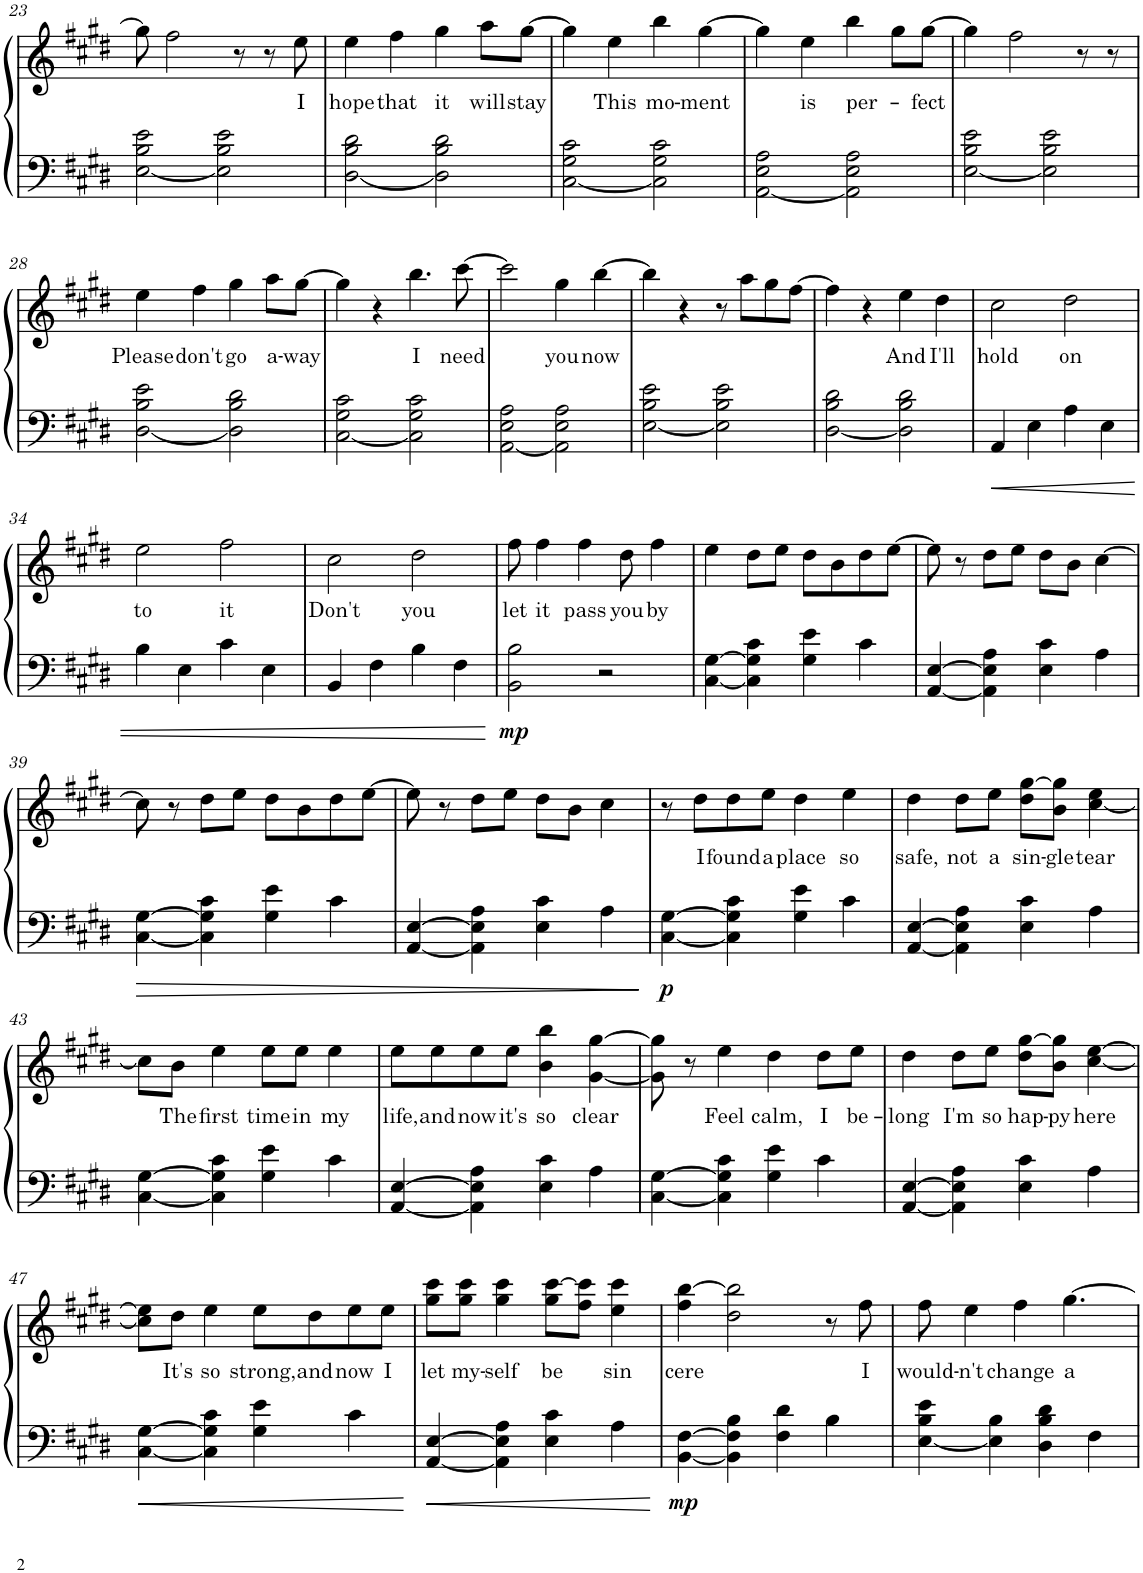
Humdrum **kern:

**kern	**kern	**text	**dynam
*part1	*part1	*part1	*part1
*staff2	*staff1	*staff1	*staff1/2
*I"Piano	*	*	*
*I'Pno.	*	*	*
!!LO:PB:g=z
*clefF4	*clefG2	*	*
*k[f#c#g#d#]	*k[f#c#g#d#]	*	*
*M4/4	*M4/4	*	*
=23	=23	=23	=23
[2E\ 2B\ 2e\	8gg#\]	.	.
.	2ff#\	.	.
2E\] 2B\ 2e\	.	.	.
.	8r	.	.
.	8r	.	.
!	!	!LO:LY:b	!
.	8ee\	I	.
=24	=24	=24	=24
!	!	!LO:LY:b	!
[2D#\ 2B\ 2d#\	4ee\	hope	.
!	!	!LO:LY:b	!
.	4ff#\	that	.
!	!	!LO:LY:b	!
2D#\] 2B\ 2d#\	4gg#\	it	.
!	!	!LO:LY:b	!
.	8aa\L	will	.
!	!	!LO:LY:b	!
.	[8gg#\J	stay	.
=25	=25	=25	=25
[2C#\ 2G#\ 2c#\	4gg#\]	.	.
!	!	!LO:LY:b	!
.	4ee\	This	.
!	!	!LO:LY:b	!
2C#\] 2G#\ 2c#\	4bb\	mo-	.
!	!	!LO:LY:b	!
.	[4gg#\	-ment	.
=26	=26	=26	=26
[2AA\ 2E\ 2A\	4gg#\]	.	.
!	!	!LO:LY:b	!
.	4ee\	is	.
!	!	!LO:LY:b	!
2AA\] 2E\ 2A\	4bb\	per-	.
.	8gg#\L	.	.
!	!	!LO:LY:b	!
.	[8gg#\J	-fect	.
=27	=27	=27	=27
[2E\ 2B\ 2e\	4gg#\]	.	.
.	2ff#\	.	.
2E\] 2B\ 2e\	.	.	.
.	8r	.	.
.	8r	.	.
!!LO:LB:g=z
=28	=28	=28	=28
!	!	!LO:LY:b	!
[2D#\ 2B\ 2e\	4ee\	Please	.
!	!	!LO:LY:b	!
.	4ff#\	don't	.
!	!	!LO:LY:b	!
2D#\] 2B\ 2d#\	4gg#\	go	.
!	!	!LO:LY:b	!
.	8aa\L	a-	.
!	!	!LO:LY:b	!
.	[8gg#\J	-way	.
=29	=29	=29	=29
[2C#\ 2G#\ 2c#\	4gg#\]	.	.
.	4r	.	.
!	!	!LO:LY:b	!
2C#\] 2G#\ 2c#\	4.bb\	I	.
!	!	!LO:LY:b	!
.	[8ccc#\	need	.
=30	=30	=30	=30
[2AA\ 2E\ 2A\	2ccc#\]	.	.
!	!	!LO:LY:b	!
2AA\] 2E\ 2A\	4gg#\	you	.
!	!	!LO:LY:b	!
.	[4bb\	now	.
=31	=31	=31	=31
[2E\ 2B\ 2e\	4bb\]	.	.
.	4r	.	.
2E\] 2B\ 2e\	8r	.	.
.	8aa\L	.	.
.	8gg#\	.	.
.	[8ff#\J	.	.
=32	=32	=32	=32
[2D#\ 2B\ 2d#\	4ff#\]	.	.
.	4r	.	.
!	!	!LO:LY:b	!
2D#\] 2B\ 2d#\	4ee\	And	.
!	!	!LO:LY:b	!
.	4dd#\	I'll	.
=33	=33	=33	=33
!	!	!LO:LY:b	!
4AA/	2cc#\	hold	.
4E\	.	.	.
!	!	!LO:LY:b	!
4A\	2dd#\	on	.
4E\	.	.	.
!!LO:LB:g=z
=34	=34	=34	=34
!	!	!LO:LY:b	!
4B\	2ee\	to	.
4E\	.	.	.
!	!	!LO:LY:b	!
4c#\	2ff#\	it	.
4E\	.	.	.
=35	=35	=35	=35
!	!	!LO:LY:b	!
4BB/	2cc#\	Don't	.
4F#\	.	.	.
!	!	!LO:LY:b	!
4B\	2dd#\	you	.
4F#\	.	.	.
=36	=36	=36	=36
!	!	!LO:LY:b	!LO:DY:b=2
2BB\ 2B\	8ff#\	let	mp
!	!	!LO:LY:b	!
.	4ff#\	it	.
!	!	!LO:LY:b	!
.	4ff#\	pass	.
2r	.	.	.
!	!	!LO:LY:b	!
.	8dd#\	you	.
!	!	!LO:LY:b	!
.	4ff#\	by	.
=37	=37	=37	=37
[4C#\ [4G#\	4ee\	.	.
4C#\] 4G#\] 4c#\	8dd#\L	.	.
.	8ee\J	.	.
4G#\ 4e\	8dd#\L	.	.
.	8b\	.	.
4c#\	8dd#\	.	.
.	[8ee\J	.	.
=38	=38	=38	=38
[4AA/ [4E/	8ee\]	.	.
.	8r	.	.
4AA\] 4E\] 4A\	8dd#\L	.	.
.	8ee\J	.	.
4E\ 4c#\	8dd#\L	.	.
.	8b\J	.	.
4A\	[4cc#\	.	.
!!LO:LB:g=z
=39	=39	=39	=39
[4C#\ [4G#\	8cc#\]	.	.
.	8r	.	.
4C#\] 4G#\] 4c#\	8dd#\L	.	.
.	8ee\J	.	.
4G#\ 4e\	8dd#\L	.	.
.	8b\	.	.
4c#\	8dd#\	.	.
.	[8ee\J	.	.
=40	=40	=40	=40
[4AA/ [4E/	8ee\]	.	.
.	8r	.	.
4AA\] 4E\] 4A\	8dd#\L	.	.
.	8ee\J	.	.
4E\ 4c#\	8dd#\L	.	.
.	8b\J	.	.
4A\	4cc#\	.	.
=41	=41	=41	=41
!	!	!	!LO:DY:b=2
[4C#\ [4G#\	8r	.	p
!	!	!LO:LY:b	!
.	8dd#\L	I	.
!	!	!LO:LY:b	!
4C#\] 4G#\] 4c#\	8dd#\	found	.
!	!	!LO:LY:b	!
.	8ee\J	a	.
!	!	!LO:LY:b	!
4G#\ 4e\	4dd#\	place	.
!	!	!LO:LY:b	!
4c#\	4ee\	so	.
=42	=42	=42	=42
!	!	!LO:LY:b	!
[4AA/ [4E/	4dd#\	safe,	.
!	!	!LO:LY:b	!
4AA\] 4E\] 4A\	8dd#\L	not	.
!	!	!LO:LY:b	!
.	8ee\J	a	.
!	!	!LO:LY:b	!
4E\ 4c#\	8dd#\ [8gg#\L	sin-	.
!	!	!LO:LY:b	!
.	8b\ 8gg#\]J	-gle	.
!	!	!LO:LY:b	!
4A\	[4cc#\ 4ee\	tear	.
!!LO:LB:g=z
=43	=43	=43	=43
[4C#\ [4G#\	8cc#\L]	.	.
!	!	!LO:LY:b	!
.	8b\J	The	.
!	!	!LO:LY:b	!
4C#\] 4G#\] 4c#\	4ee\	first	.
!	!	!LO:LY:b	!
4G#\ 4e\	8ee\L	time	.
!	!	!LO:LY:b	!
.	8ee\J	in	.
!	!	!LO:LY:b	!
4c#\	4ee\	my	.
=44	=44	=44	=44
!	!	!LO:LY:b	!
[4AA/ [4E/	8ee\L	life,	.
!	!	!LO:LY:b	!
.	8ee\	and	.
!	!	!LO:LY:b	!
4AA\] 4E\] 4A\	8ee\	now	.
!	!	!LO:LY:b	!
.	8ee\J	it's	.
!	!	!LO:LY:b	!
4E\ 4c#\	4b\ 4bb\	so	.
!	!	!LO:LY:b	!
4A\	[4g#\ [4gg#\	clear	.
=45	=45	=45	=45
[4C#\ [4G#\	8g#\] 8gg#\]	.	.
.	8r	.	.
!	!	!LO:LY:b	!
4C#\] 4G#\] 4c#\	4ee\	Feel	.
!	!	!LO:LY:b	!
4G#\ 4e\	4dd#\	calm,	.
!	!	!LO:LY:b	!
4c#\	8dd#\L	I	.
!	!	!LO:LY:b	!
.	8ee\J	be-	.
=46	=46	=46	=46
!	!	!LO:LY:b	!
[4AA/ [4E/	4dd#\	-long	.
!	!	!LO:LY:b	!
4AA\] 4E\] 4A\	8dd#\L	I'm	.
!	!	!LO:LY:b	!
.	8ee\J	so	.
!	!	!LO:LY:b	!
4E\ 4c#\	8dd#\ [8gg#\L	hap-	.
!	!	!LO:LY:b	!
.	8b\ 8gg#\]J	-py	.
!	!	!LO:LY:b	!
4A\	[4cc#\ [4ee\	here	.
!!LO:LB:g=z
=47	=47	=47	=47
[4C#\ [4G#\	8cc#\] 8ee\]L	.	.
!	!	!LO:LY:b	!
.	8dd#\J	It's	.
!	!	!LO:LY:b	!
4C#\] 4G#\] 4c#\	4ee\	so	.
!	!	!LO:LY:b	!
4G#\ 4e\	8ee\L	strong,	.
!	!	!LO:LY:b	!
.	8dd#\	and	.
!	!	!LO:LY:b	!
4c#\	8ee\	now	.
!	!	!LO:LY:b	!
.	8ee\J	I	.
=48	=48	=48	=48
!	!	!LO:LY:b	!
[4AA/ [4E/	8gg#\ 8ccc#\L	let	.
!	!	!LO:LY:b	!
.	8gg#\ 8ccc#\J	my-	.
!	!	!LO:LY:b	!
4AA\] 4E\] 4A\	4gg#\ 4ccc#\	-self	.
!	!	!LO:LY:b	!
4E\ 4c#\	8gg#\ [8ccc#\L	be	.
.	8ff#\ 8ccc#\]J	.	.
!	!	!LO:LY:b	!
4A\	4ee\ 4ccc#\	sin	.
=49	=49	=49	=49
!	!	!LO:LY:b	!LO:DY:b=2
[4BB\ [4F#\	4ff#\ [4bb\	cere	mp
4BB\] 4F#\] 4B\	2dd#\ 2bb\]	.	.
4F#\ 4d#\	.	.	.
4B\	8r	.	.
!	!	!LO:LY:b	!
.	8ff#\	I	.
=50	=50	=50	=50
!	!	!LO:LY:b	!
[4E\ 4B\ 4e\	8ff#\	would-	.
!	!	!LO:LY:b	!
.	4ee\	-n't	.
4E\] 4B\	.	.	.
!	!	!LO:LY:b	!
.	4ff#\	change	.
4D#\ 4B\ 4d#\	.	.	.
!	!	!LO:LY:b	!
.	[4.gg#\	a	.
4F#\	.	.	.
=	=	=	=
*-	*-	*-	*-
